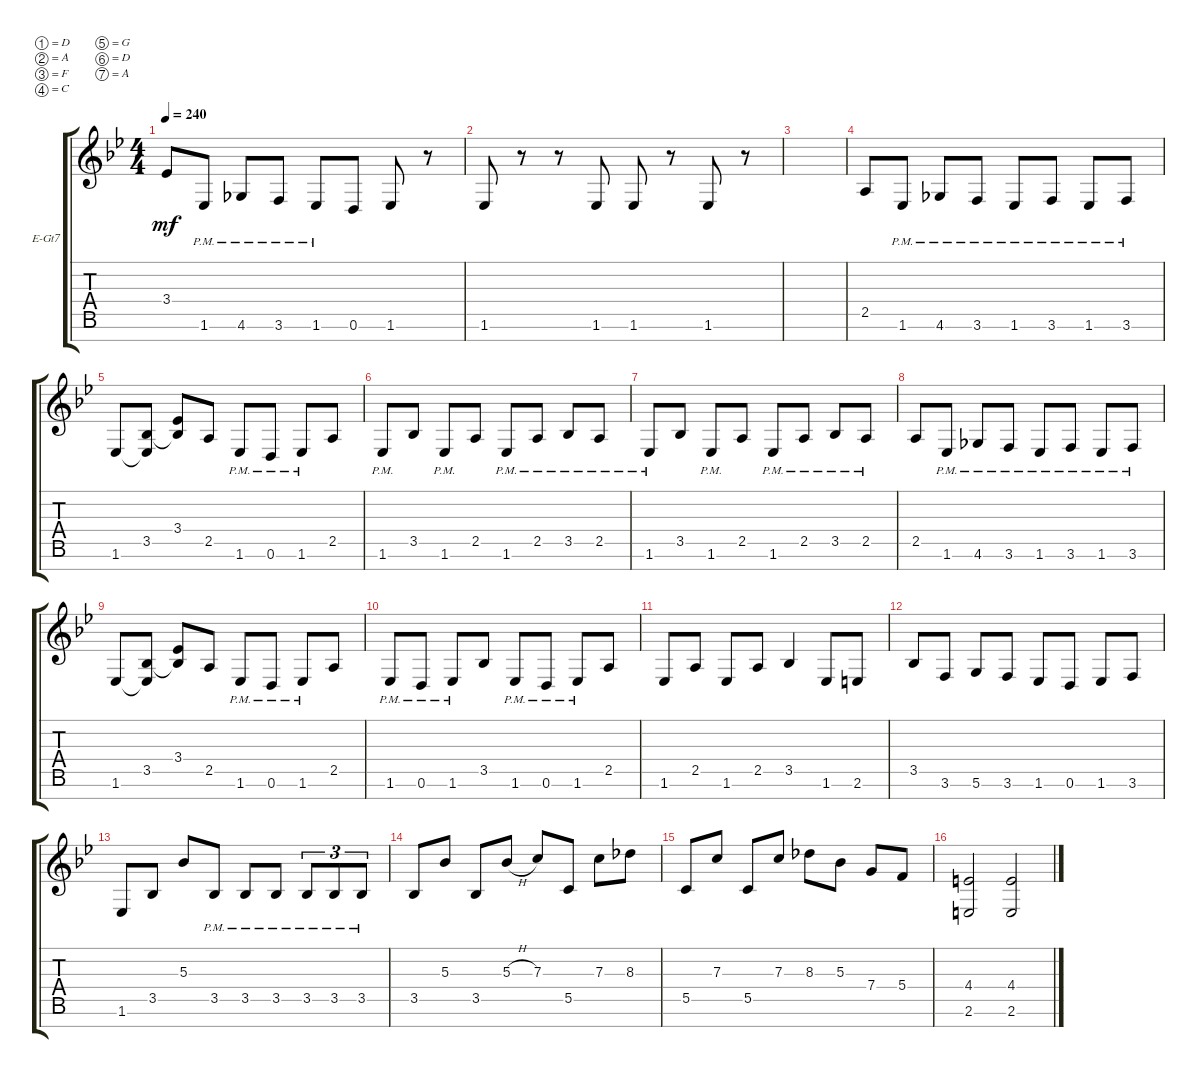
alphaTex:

\defaultSystemsLayout 4
\bracketExtendMode groupsimilarinstruments
\firstSystemTrackNameOrientation horizontal
\otherSystemsTrackNameOrientation horizontal
\track ("Electric Guitar" "E-Gt7") {instrument distortionguitar}
\staff {score tabs}
\tuning (D4 A3 F3 C3 G2 D2 A1)
\ts (4 4)
\tempo 240
\clef g2
\ks bb
3.4{acc forcenatural}.8{dy mf beam Up} 1.6{pm acc forcenatural}.8{beam Up} 4.6{pm acc b}.8{beam Up} 3.6{pm acc forcenatural}.8{beam Up} 1.6{pm acc forcenatural}.8{beam Up} 0.6{acc forcenatural}.8{beam Up} 1.6{acc forcenatural}.8{beam Up} r.8{beam Up} |
1.6{acc forcenatural}.8{beam Up} r.8{beam Up} r.8{beam Up} 1.6{acc forcenatural}.8{beam Up} 1.6{acc forcenatural}.8{beam Up} r.8{beam Up} 1.6{acc forcenatural}.8{beam Up} r.8{beam Up} |
|
2.5{acc forcenatural}.8{beam Up} 1.6{pm acc forcenatural}.8{beam Up} 4.6{pm acc b}.8{beam Up} 3.6{pm acc forcenatural}.8{beam Up} 1.6{pm acc forcenatural}.8{beam Up} 3.6{pm acc forcenatural}.8{beam Up} 1.6{pm acc forcenatural}.8{beam Up} 3.6{pm acc forcenatural}.8{beam Up} |
1.6{acc forcenatural}.8{beam Up} (3.5{acc forcenatural} 1.6{t acc forcenatural}).8{beam Up} (3.4{acc forcenatural} 3.5{t acc forcenatural}).8{beam Up} 2.5{acc forcenatural}.8{beam Up} 1.6{pm acc forcenatural}.8{beam Up} 0.6{pm acc forcenatural}.8{beam Up} 1.6{pm acc forcenatural}.8{beam Up} 2.5{acc forcenatural}.8{beam Up} |
1.6{pm acc forcenatural}.8{beam Up} 3.5{acc forcenatural}.8{beam Up} 1.6{pm acc forcenatural}.8{beam Up} 2.5{acc forcenatural}.8{beam Up} 1.6{pm acc forcenatural}.8{beam Up} 2.5{pm acc forcenatural}.8{beam Up} 3.5{pm acc forcenatural}.8{beam Up} 2.5{pm acc forcenatural}.8{beam Up} |
1.6{pm acc forcenatural}.8{beam Up} 3.5{acc forcenatural}.8{beam Up} 1.6{pm acc forcenatural}.8{beam Up} 2.5{acc forcenatural}.8{beam Up} 1.6{pm acc forcenatural}.8{beam Up} 2.5{pm acc forcenatural}.8{beam Up} 3.5{pm acc forcenatural}.8{beam Up} 2.5{pm acc forcenatural}.8{beam Up} |
2.5{acc forcenatural}.8{beam Up} 1.6{pm acc forcenatural}.8{beam Up} 4.6{pm acc b}.8{beam Up} 3.6{pm acc forcenatural}.8{beam Up} 1.6{pm acc forcenatural}.8{beam Up} 3.6{pm acc forcenatural}.8{beam Up} 1.6{pm acc forcenatural}.8{beam Up} 3.6{pm acc forcenatural}.8{beam Up} |
1.6{acc forcenatural}.8{beam Up} (3.5{acc forcenatural} 1.6{t acc forcenatural}).8{beam Up} (3.4{acc forcenatural} 3.5{t acc forcenatural}).8{beam Up} 2.5{acc forcenatural}.8{beam Up} 1.6{pm acc forcenatural}.8{beam Up} 0.6{pm acc forcenatural}.8{beam Up} 1.6{pm acc forcenatural}.8{beam Up} 2.5{acc forcenatural}.8{beam Up} |
1.6{pm acc forcenatural}.8{beam Up} 0.6{pm acc forcenatural}.8{beam Up} 1.6{pm acc forcenatural}.8{beam Up} 3.5{acc forcenatural}.8{beam Up} 1.6{pm acc forcenatural}.8{beam Up} 0.6{pm acc forcenatural}.8{beam Up} 1.6{pm acc forcenatural}.8{beam Up} 2.5{acc forcenatural}.8{beam Up} |
1.6{acc forcenatural}.8{beam Up} 2.5{acc forcenatural}.8{beam Up} 1.6{acc forcenatural}.8{beam Up} 2.5{acc forcenatural}.8{beam Up} 3.5{acc forcenatural}.4{beam Up} 1.6{acc forcenatural}.8{beam Up} 2.6{acc #}.8{beam Up} |
3.5{acc forcenatural}.8{beam Up} 3.6{acc forcenatural}.8{beam Up} 5.6{acc forcenatural}.8{beam Up} 3.6{acc forcenatural}.8{beam Up} 1.6{acc forcenatural}.8{beam Up} 0.6{acc forcenatural}.8{beam Up} 1.6{acc forcenatural}.8{beam Up} 3.6{acc forcenatural}.8{beam Up} |
1.6{acc forcenatural}.8{beam Up} 3.5{acc forcenatural}.8{beam Up} 5.3{acc forcenatural}.8{beam Up} 3.5{pm acc forcenatural}.8{beam Up} 3.5{pm acc forcenatural}.8{beam Up} 3.5{pm acc forcenatural}.8{beam Up} 3.5{pm acc forcenatural}.8{tu (3 2) beam Up} 3.5{pm acc forcenatural}.8{tu (3 2) beam Up} 3.5{pm acc forcenatural}.8{tu (3 2) beam Up} |
3.5{acc forcenatural}.8{beam Up} 5.3{acc forcenatural}.8{beam Up} 3.5{acc forcenatural}.8{beam Up} 5.3{h acc forcenatural}.8{beam Up} 7.3{acc forcenatural}.8{beam Up} 5.5{acc forcenatural}.8{beam Up} 7.3{acc forcenatural}.8{beam Down} 8.3{acc b}.8{beam Down} |
5.5{acc forcenatural}.8{beam Up} 7.3{acc forcenatural}.8{beam Up} 5.5{acc forcenatural}.8{beam Up} 7.3{acc forcenatural}.8{beam Up} 8.3{acc b}.8{beam Down} 5.3{acc forcenatural}.8{beam Down} 7.4{acc forcenatural}.8{beam Up} 5.4{acc forcenatural}.8{beam Up} |
(2.6{acc #} 4.4{acc #}).2{beam Up} (4.4{sl acc #} 2.6{sl acc #}).2{beam Up}
